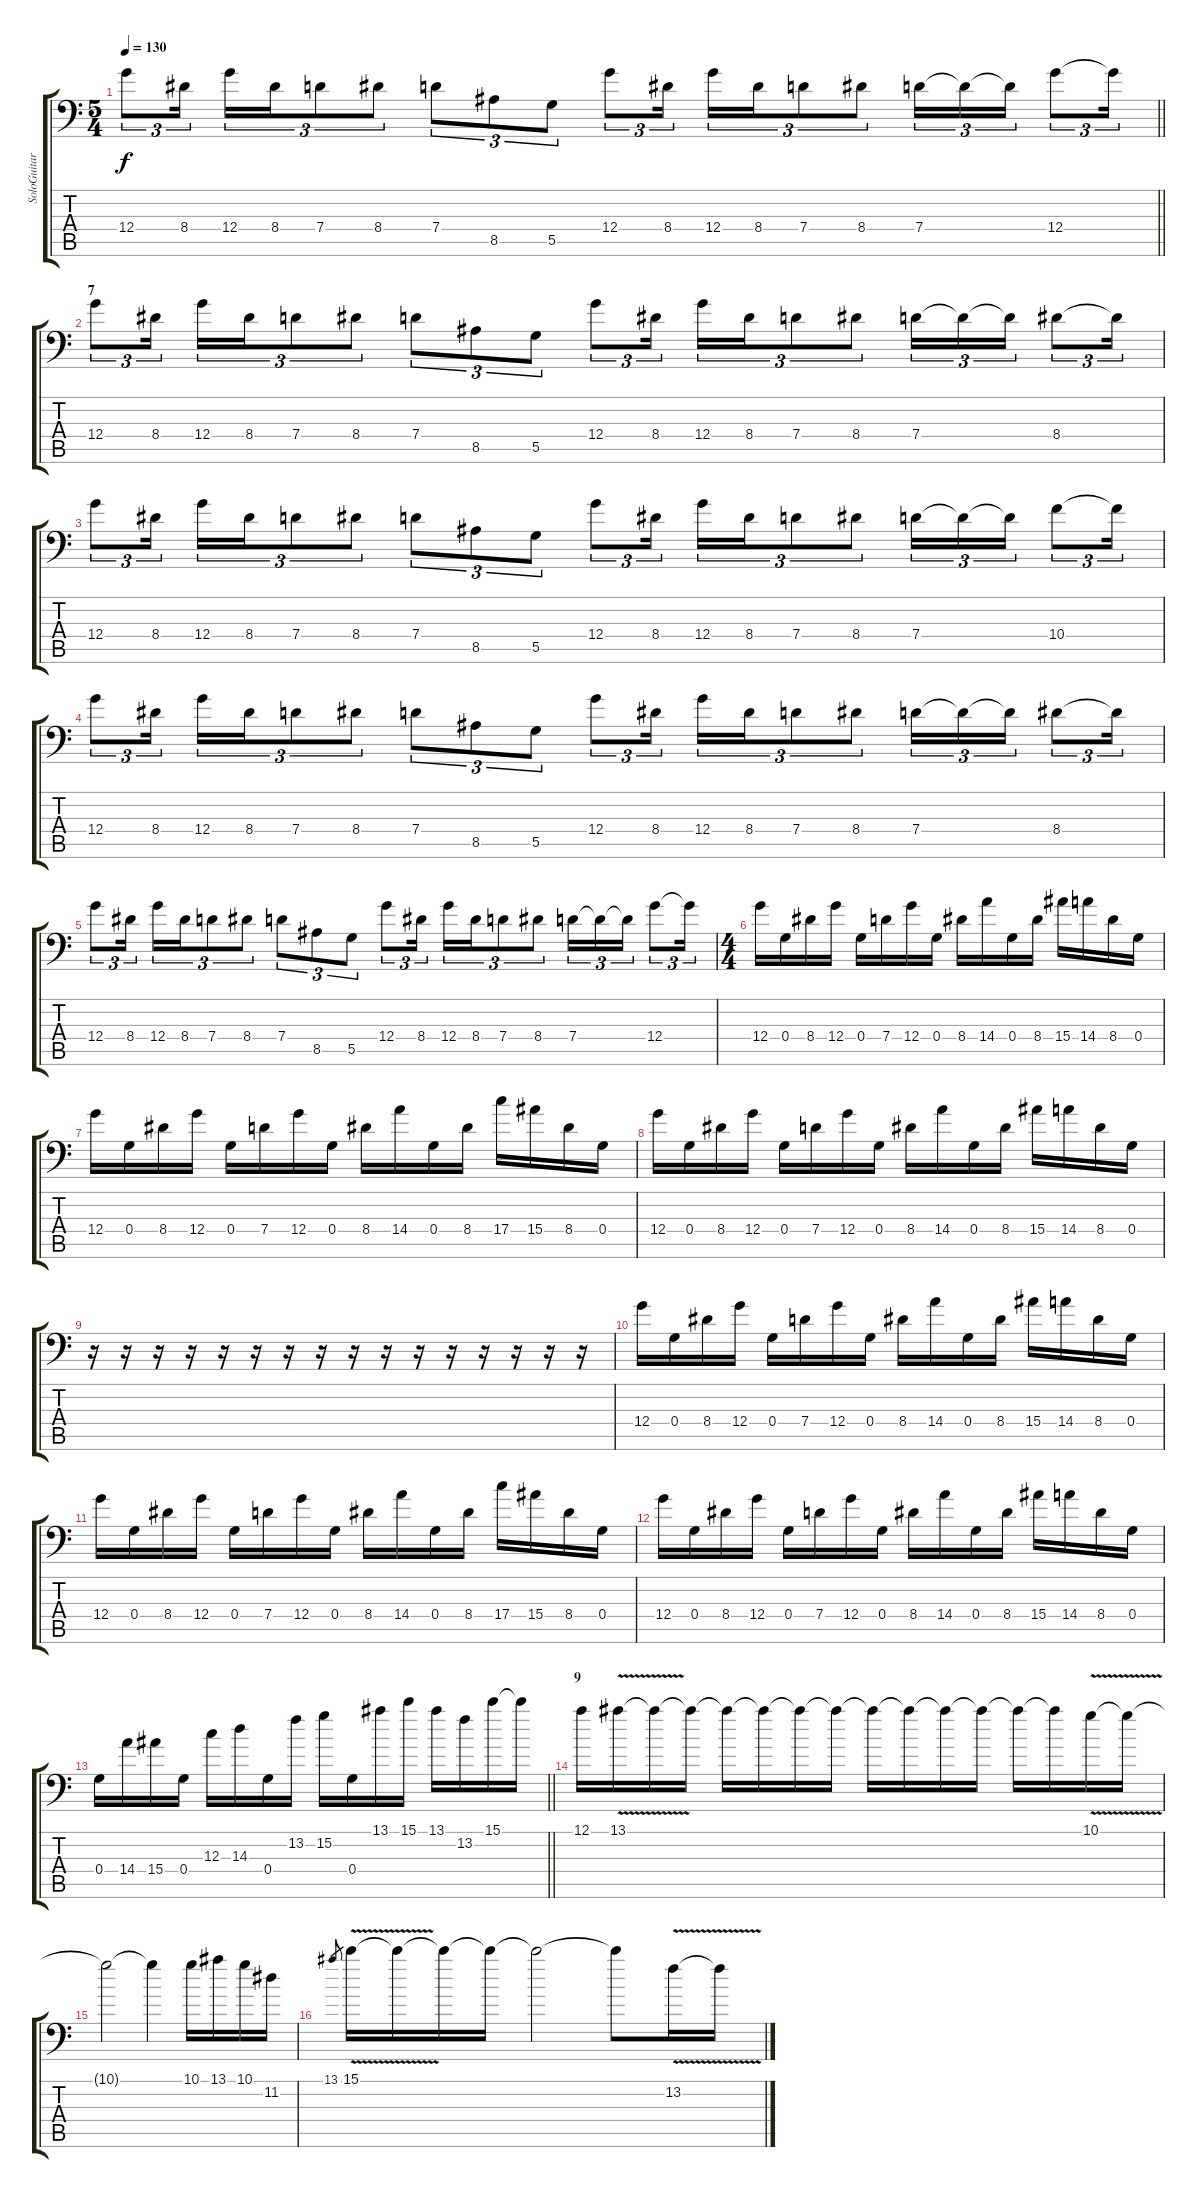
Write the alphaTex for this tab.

\track ("SoloGuitar1" "SoloGuitar") {instrument distortionguitar}
\staff {score tabs}
\tuning (A3 E3 C3 G2 D2 G1) {hide}
\ts (5 4)
\tempo 130
\clef f4
\barLineRight lightlight
\ks c
12.4.8{tu (3 2) dy f} 8.4.16{tu (3 2) beam splitsecondary} 12.4.16{tu (3 2)} 8.4.16{tu (3 2)} 7.4.8{tu (3 2)} 8.4.8{tu (3 2)} 7.4.8{tu (3 2)} 8.5.8{tu (3 2)} 5.5.8{tu (3 2)} 12.4.8{tu (3 2)} 8.4.16{tu (3 2)} 12.4.16{tu (3 2)} 8.4.16{tu (3 2)} 7.4.8{tu (3 2)} 8.4.8{tu (3 2)} 7.4.16{tu (3 2)} 7.4{t}.16{tu (3 2)} 7.4{t}.16{tu (3 2)} 12.4.8{tu (3 2)} 12.4{t}.16{tu (3 2)} |
\section ("" "7")
12.4.8{tu (3 2)} 8.4.16{tu (3 2) beam splitsecondary} 12.4.16{tu (3 2)} 8.4.16{tu (3 2)} 7.4.8{tu (3 2)} 8.4.8{tu (3 2)} 7.4.8{tu (3 2)} 8.5.8{tu (3 2)} 5.5.8{tu (3 2)} 12.4.8{tu (3 2)} 8.4.16{tu (3 2)} 12.4.16{tu (3 2)} 8.4.16{tu (3 2)} 7.4.8{tu (3 2)} 8.4.8{tu (3 2)} 7.4.16{tu (3 2)} 7.4{t}.16{tu (3 2)} 7.4{t}.16{tu (3 2)} 8.4.8{tu (3 2)} 8.4{t}.16{tu (3 2)} |
12.4.8{tu (3 2)} 8.4.16{tu (3 2) beam splitsecondary} 12.4.16{tu (3 2)} 8.4.16{tu (3 2)} 7.4.8{tu (3 2)} 8.4.8{tu (3 2)} 7.4.8{tu (3 2)} 8.5.8{tu (3 2)} 5.5.8{tu (3 2)} 12.4.8{tu (3 2)} 8.4.16{tu (3 2)} 12.4.16{tu (3 2)} 8.4.16{tu (3 2)} 7.4.8{tu (3 2)} 8.4.8{tu (3 2)} 7.4.16{tu (3 2)} 7.4{t}.16{tu (3 2)} 7.4{t}.16{tu (3 2)} 10.4.8{tu (3 2)} 10.4{t}.16{tu (3 2)} |
12.4.8{tu (3 2)} 8.4.16{tu (3 2) beam splitsecondary} 12.4.16{tu (3 2)} 8.4.16{tu (3 2)} 7.4.8{tu (3 2)} 8.4.8{tu (3 2)} 7.4.8{tu (3 2)} 8.5.8{tu (3 2)} 5.5.8{tu (3 2)} 12.4.8{tu (3 2)} 8.4.16{tu (3 2)} 12.4.16{tu (3 2)} 8.4.16{tu (3 2)} 7.4.8{tu (3 2)} 8.4.8{tu (3 2)} 7.4.16{tu (3 2)} 7.4{t}.16{tu (3 2)} 7.4{t}.16{tu (3 2)} 8.4.8{tu (3 2)} 8.4{t}.16{tu (3 2)} |
12.4.8{tu (3 2)} 8.4.16{tu (3 2) beam splitsecondary} 12.4.16{tu (3 2)} 8.4.16{tu (3 2)} 7.4.8{tu (3 2)} 8.4.8{tu (3 2)} 7.4.8{tu (3 2)} 8.5.8{tu (3 2)} 5.5.8{tu (3 2)} 12.4.8{tu (3 2)} 8.4.16{tu (3 2)} 12.4.16{tu (3 2)} 8.4.16{tu (3 2)} 7.4.8{tu (3 2)} 8.4.8{tu (3 2)} 7.4.16{tu (3 2)} 7.4{t}.16{tu (3 2)} 7.4{t}.16{tu (3 2)} 12.4.8{tu (3 2)} 12.4{t}.16{tu (3 2)} |
\ts (4 4)
12.4.16 0.4.16 8.4.16 12.4.16 0.4.16 7.4.16 12.4.16 0.4.16 8.4.16 14.4.16 0.4.16 8.4.16 15.4.16 14.4.16 8.4.16 0.4.16 |
12.4.16 0.4.16 8.4.16 12.4.16 0.4.16 7.4.16 12.4.16 0.4.16 8.4.16 14.4.16 0.4.16 8.4.16 17.4.16 15.4.16 8.4.16 0.4.16 |
12.4.16 0.4.16 8.4.16 12.4.16 0.4.16 7.4.16 12.4.16 0.4.16 8.4.16 14.4.16 0.4.16 8.4.16 15.4.16 14.4.16 8.4.16 0.4.16 |
r.16 r.16 r.16 r.16 r.16 r.16 r.16 r.16 r.16 r.16 r.16 r.16 r.16 r.16 r.16 r.16 |
12.4.16 0.4.16 8.4.16 12.4.16 0.4.16 7.4.16 12.4.16 0.4.16 8.4.16 14.4.16 0.4.16 8.4.16 15.4.16 14.4.16 8.4.16 0.4.16 |
12.4.16 0.4.16 8.4.16 12.4.16 0.4.16 7.4.16 12.4.16 0.4.16 8.4.16 14.4.16 0.4.16 8.4.16 17.4.16 15.4.16 8.4.16 0.4.16 |
12.4.16 0.4.16 8.4.16 12.4.16 0.4.16 7.4.16 12.4.16 0.4.16 8.4.16 14.4.16 0.4.16 8.4.16 15.4.16 14.4.16 8.4.16 0.4.16 |
\barLineRight lightlight
0.4.16 14.4.16 15.4.16 0.4.16 12.3.16 14.3.16 0.4.16 13.2.16 15.2.16 0.4.16 13.1.16 15.1.16 13.1.16 13.2.16 15.1.16 15.1{t}.16 |
\section ("" "9")
12.1.16 13.1{v}.16 13.1{t}.16 13.1{t}.16 13.1{t}.16 13.1{t}.16 13.1{t}.16 13.1{t}.16 13.1{t}.16 13.1{t}.16 13.1{t}.16 13.1{t}.16 13.1{t}.16 13.1{t}.16 10.1{v}.16 10.1{t}.16 |
10.1{t}.2 10.1{t}.4 10.1.16 13.1.16 10.1.16 11.2.16 |
13.1.8{gr} 15.1{v}.16 15.1{t}.16 15.1{t}.16 15.1{t}.16 15.1{t}.2 15.1{t}.8 13.2{v}.16 13.2{t}.16
